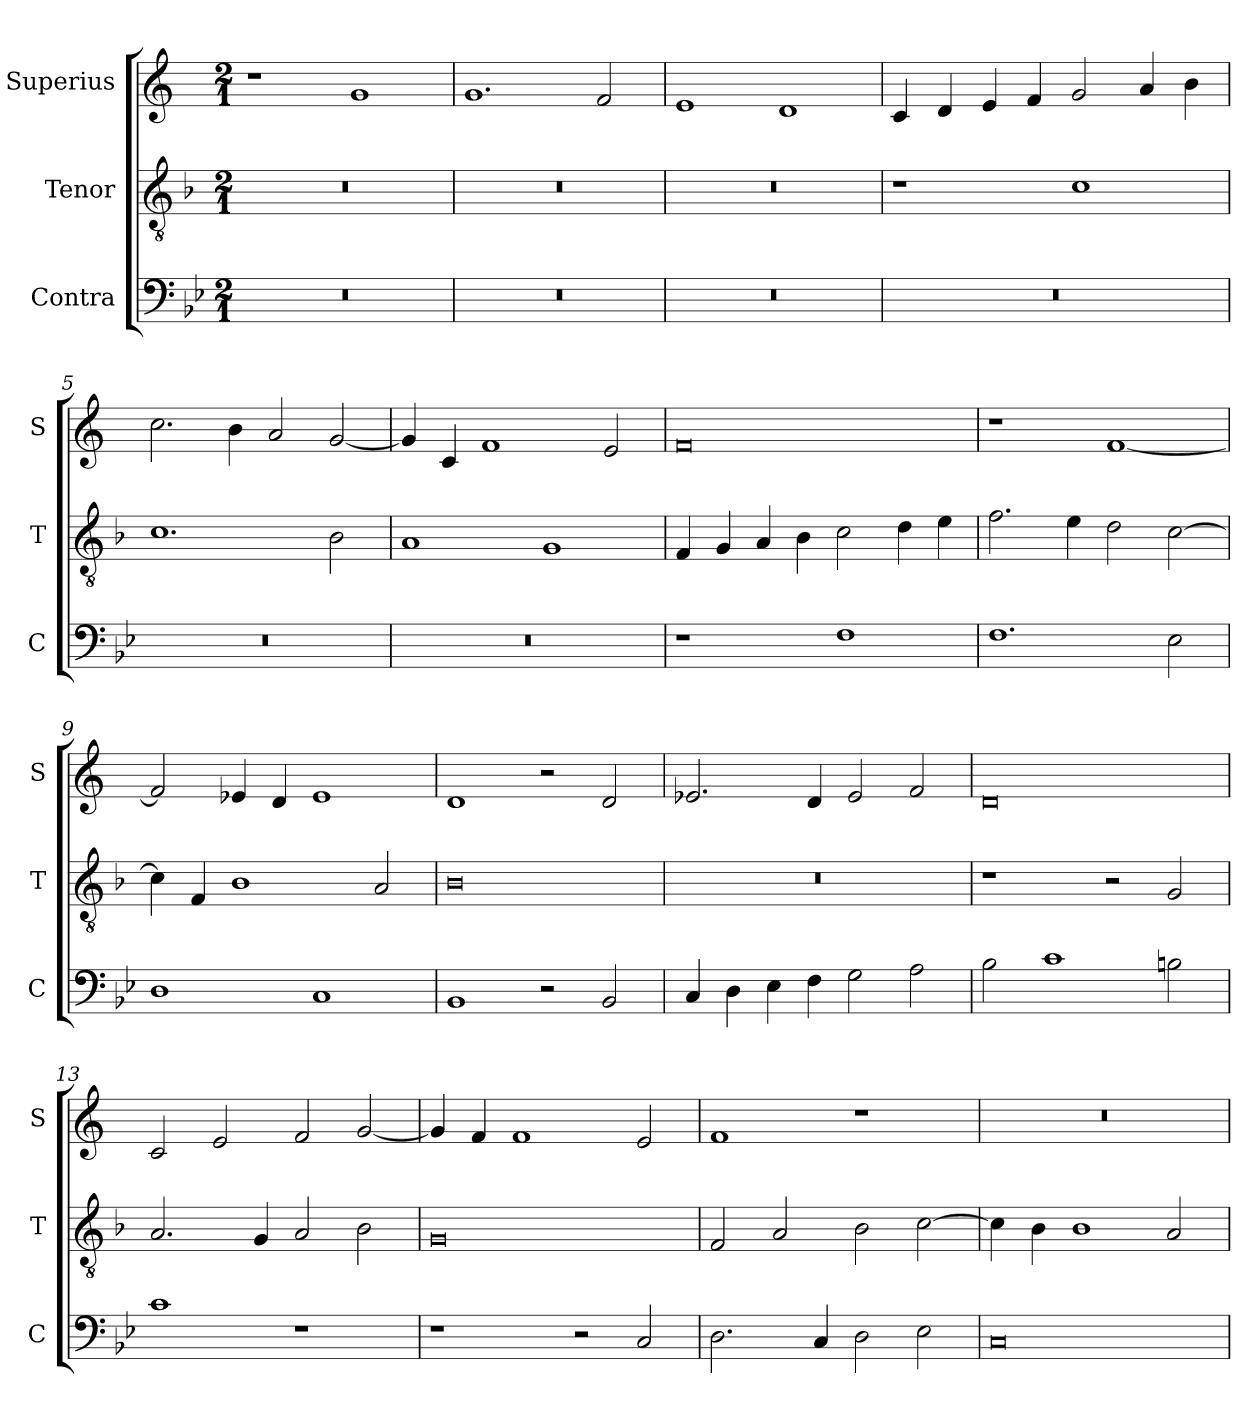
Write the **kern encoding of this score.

**kern	**kern	**kern
*part3	*part2	*part1
*staff3	*staff2	*staff1
*I"Contra	*I"Tenor	*I"Superius
*I'C	*I'T	*I'S
*clefF4	*clefGv2	*clefG2
*k[b-e-]	*k[b-]	*k[]
*M2/1	*M2/1	*M2/1
=1	=1	=1
0r	0r	1r
.	.	1g
=2	=2	=2
0r	0r	1.g
.	.	2f/
=3	=3	=3
0r	0r	1e
.	.	1d
=4	=4	=4
0r	1r	4c/
.	.	4d/
.	.	4e/
.	.	4f/
.	1c	2g/
.	.	4a/
.	.	4b\
=5	=5	=5
0r	1.c	2.cc\
.	.	4b\
.	.	2a/
.	2B-\	[2g/
=6	=6	=6
0r	1A	4g/]
.	.	4c/
.	.	1f
.	1G	.
.	.	2e/
=7	=7	=7
1r	4F/	0f
.	4G/	.
.	4A/	.
.	4B-\	.
1F	2c\	.
.	4d\	.
.	4e\	.
=8	=8	=8
1.F	2.f\	1r
.	4e\	.
.	2d\	[1f
2E-\	[2c\	.
=9	=9	=9
1D	4c\]	2f/]
.	4F/	.
.	1B-	4e-X/
.	.	4d/
1C	.	1e-
.	2A/	.
=10	=10	=10
1BB-	0B-	1d
2r	.	2r
2BB-/	.	2d/
=11	=11	=11
4C/	0r	2.e-X/
4D\	.	.
4E-\	.	.
4F\	.	4d/
2G\	.	2e-/
2A\	.	2f/
=12	=12	=12
2B-\	1r	0d
1c	.	.
.	2r	.
2Bn\	2G/	.
=13	=13	=13
1c	2.A/	2c/
.	.	2e/
.	4G/	.
1r	2A/	2f/
.	2B-\	[2g/
=14	=14	=14
1r	0G	4g/]
.	.	4f/
.	.	1f
2r	.	.
2C/	.	2e/
=15	=15	=15
2.D\	2F/	1f
.	2A/	.
4C/	.	.
2D\	2B-\	1r
2E-\	[2c\	.
=16	=16	=16
0C	4c\]	0r
.	4B-\	.
.	1B-	.
.	2A/	.
=	=	=
*-	*-	*-
